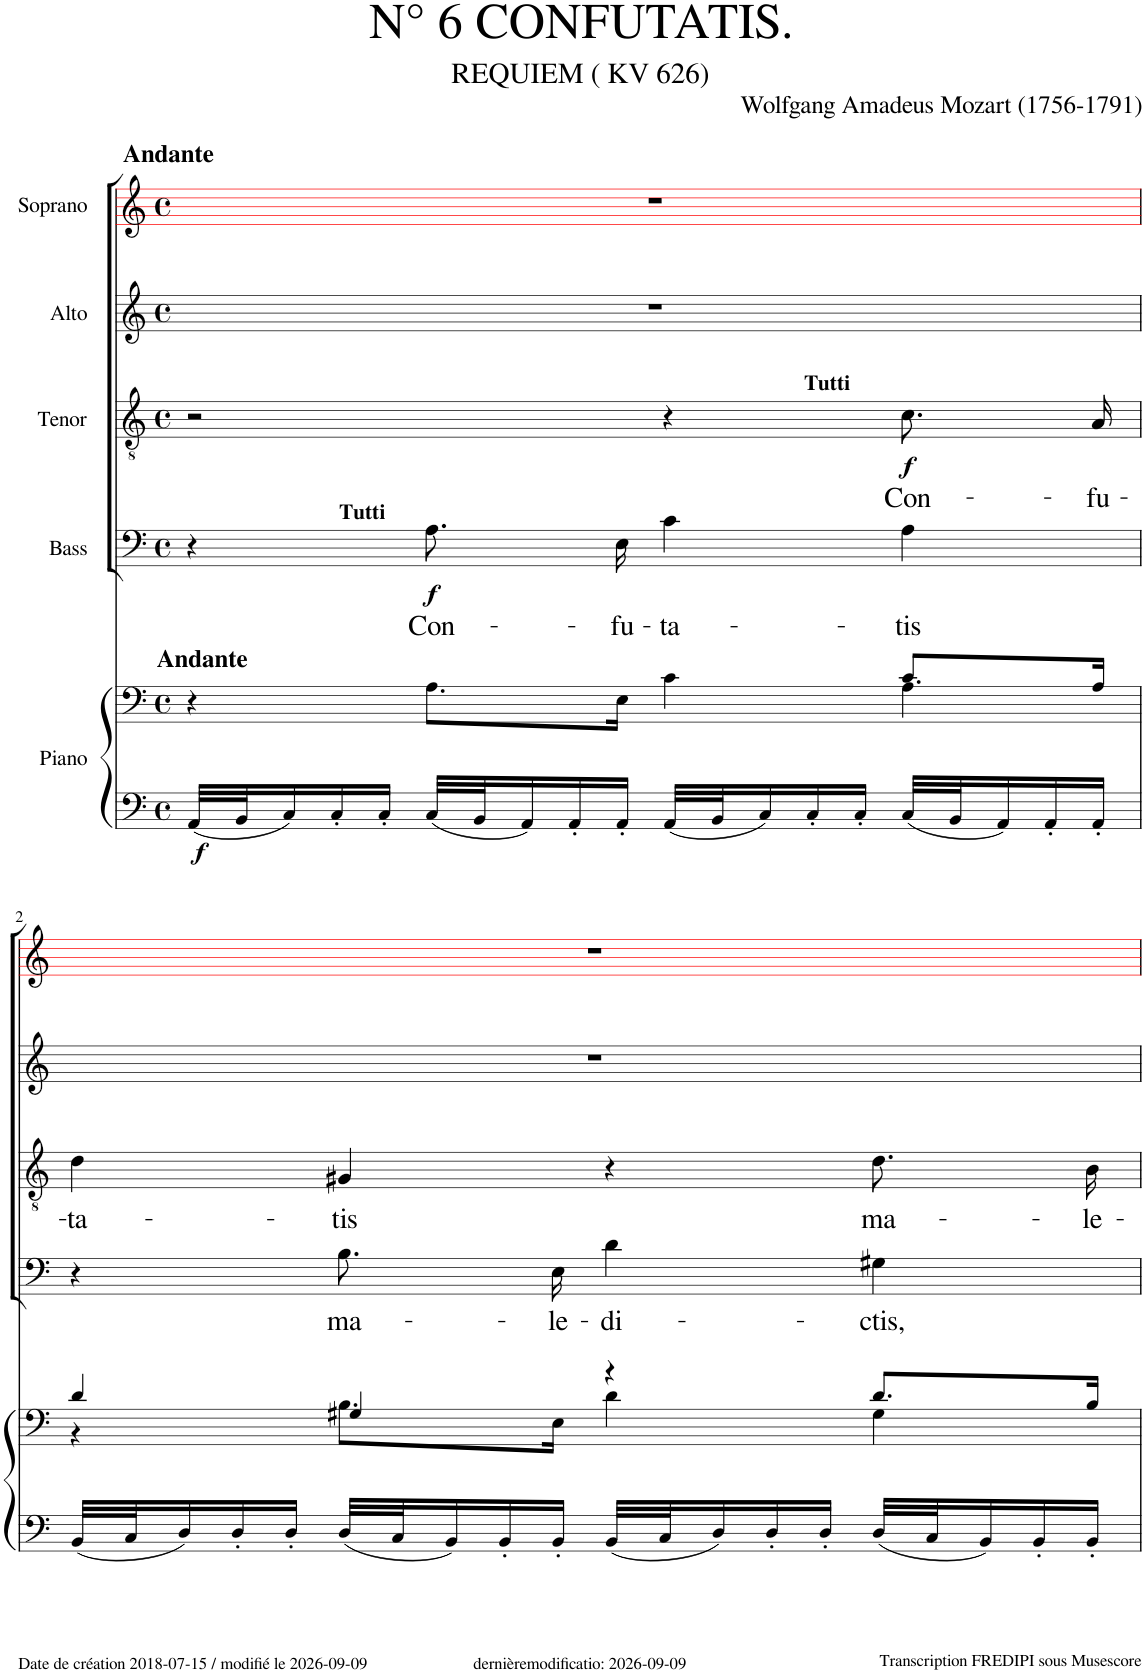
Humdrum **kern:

**kern	**kern	**dynam	**kern	**text	**dynam	**kern	**text	**dynam	**kern	**kern
*part5	*part5	*part5	*part4	*part4	*part4	*part3	*part3	*part3	*part2	*part1
*staff6	*staff5	*staff5/6	*staff4	*staff4	*staff4	*staff3	*staff3	*staff3	*staff2	*staff1
*I"Piano	*	*	*I"Bass	*	*	*I"Tenor	*	*	*I"Alto	*I"Soprano
*I'Pno	*	*	*	*	*	*	*	*	*	*
*	*	*	*	*	*	*	*	*	*	*stria5
*clefF4	*clefF4	*	*clefF4	*	*	*clefGv2	*	*	*clefG2	*clefG2
*	*	*	*	*	*	*	*	*	*	*ITrd1c2
*k[]	*k[]	*	*k[]	*	*	*k[]	*	*	*k[]	*k[]
*M4/4	*M4/4	*	*M4/4	*	*	*M4/4	*	*	*M4/4	*M4/4
*met(c)	*met(c)	*	*met(c)	*	*	*met(c)	*	*	*met(c)	*met(c)
=1	=1	=1	=1	=1	=1	=1	=1	=1	=1	=1
*	*^	*	*	*	*	*	*	*	*	*
!	!	!	!	!	!	!	!	!	!	!	!LO:TX:a:B:t=Andante
!	!LO:TX:a:B:t=Andante	!	!	!	!	!	!	!	!	!	!
!	!	!	!LO:DY:b=2	!	!	!	!	!	!	!	!
32AA/LLL	4r	2.ryy	f	4r	.	.	2r	.	.	1r	1r
32BB/J	.	.	.	.	.	.	.	.	.	.	.
16C/	.	.	.	.	.	.	.	.	.	.	.
16C'/	.	.	.	.	.	.	.	.	.	.	.
16C'/JJ	.	.	.	.	.	.	.	.	.	.	.
!	!	!	!	!LO:TX:a:B:t=Tutti	!	!	!	!	!	!	!
!	!	!	!	!	!LO:LY:b	!LO:DY:b	!	!	!	!	!
32C/LLL	8.A\L	.	.	8.A!\L	Con-	f	.	.	.	.	.
32BB/J	.	.	.	.	.	.	.	.	.	.	.
16AA/	.	.	.	.	.	.	.	.	.	.	.
16AA'/	.	.	.	.	.	.	.	.	.	.	.
!	!	!	!	!	!LO:LY:b	!	!	!	!	!	!
16AA'/JJ	16E\Jk	.	.	16E!\Jk	-fu-	.	.	.	.	.	.
!	!	!	!	!	!LO:LY:b	!	!	!	!	!	!
32AA/LLL	4c\	.	.	4c!\	-ta-	.	4r	.	.	.	.
32BB/J	.	.	.	.	.	.	.	.	.	.	.
16C/	.	.	.	.	.	.	.	.	.	.	.
16C'/	.	.	.	.	.	.	.	.	.	.	.
16C'/JJ	.	.	.	.	.	.	.	.	.	.	.
!	!	!	!	!	!	!	!LO:TX:a:B:t=Tutti	!	!	!	!
!	!	!	!	!	!LO:LY:b	!	!	!LO:LY:b	!LO:DY:b	!	!
32C/LLL	8.c/L	4A\	.	4A!\	-tis	.	8.c!\L	Con-	f	.	.
32BB/J	.	.	.	.	.	.	.	.	.	.	.
16AA/	.	.	.	.	.	.	.	.	.	.	.
16AA'/	.	.	.	.	.	.	.	.	.	.	.
!	!	!	!	!	!	!	!	!LO:LY:b	!	!	!
16AA'/JJ	16A/Jk	.	.	.	.	.	16A!\Jk	-fu-	.	.	.
!!LO:LB:g=z
=2	=2	=2	=2	=2	=2	=2	=2	=2	=2	=2	=2
!	!	!	!	!	!	!	!	!LO:LY:b	!	!	!
32BB/LLL	4d/	4r	.	4r	.	.	4d!\	-ta-	.	1r	1r
32C/J	.	.	.	.	.	.	.	.	.	.	.
16D/	.	.	.	.	.	.	.	.	.	.	.
16D'/	.	.	.	.	.	.	.	.	.	.	.
16D'/JJ	.	.	.	.	.	.	.	.	.	.	.
!	!	!	!	!	!LO:LY:b	!	!	!LO:LY:b	!	!	!
32D/LLL	4G#X/	8.B\L	.	8.B!\L	ma-	.	4G#X!/	-tis	.	.	.
32C/J	.	.	.	.	.	.	.	.	.	.	.
16BB/	.	.	.	.	.	.	.	.	.	.	.
16BB'/	.	.	.	.	.	.	.	.	.	.	.
!	!	!	!	!	!LO:LY:b	!	!	!	!	!	!
16BB'/JJ	.	16E\Jk	.	16E!\Jk	-le-	.	.	.	.	.	.
!	!	!	!	!	!LO:LY:b	!	!	!	!	!	!
32BB/LLL	4r	4d\	.	4d!\	-di-	.	4r	.	.	.	.
32C/J	.	.	.	.	.	.	.	.	.	.	.
16D/	.	.	.	.	.	.	.	.	.	.	.
16D'/	.	.	.	.	.	.	.	.	.	.	.
16D'/JJ	.	.	.	.	.	.	.	.	.	.	.
!	!	!	!	!	!LO:LY:b	!	!	!LO:LY:b	!	!	!
32D/LLL	8.d/L	4G#\	.	4G#X!\	-ctis,	.	8.d!\L	ma-	.	.	.
32C/J	.	.	.	.	.	.	.	.	.	.	.
16BB/	.	.	.	.	.	.	.	.	.	.	.
16BB'/	.	.	.	.	.	.	.	.	.	.	.
!	!	!	!	!	!	!	!	!LO:LY:b	!	!	!
16BB'/JJ	16B/Jk	.	.	.	.	.	16B!\Jk	-le-	.	.	.
*	*v	*v	*	*	*	*	*	*	*	*	*
=	=	=	=	=	=	=	=	=	=	=
*-	*-	*-	*-	*-	*-	*-	*-	*-	*-	*-
